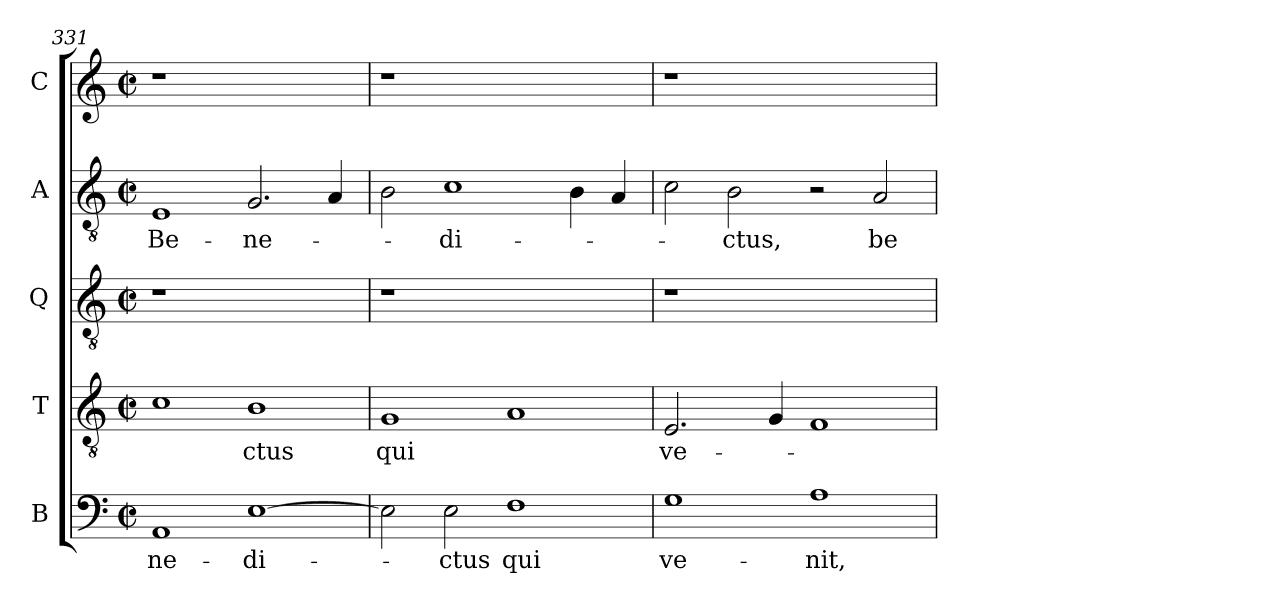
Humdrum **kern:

**kern	**text	**kern	**text	**kern	**kern	**text	**kern
*part5	*part5	*part4	*part4	*part3	*part2	*part2	*part1
*staff5	*staff5	*staff4	*staff4	*staff3	*staff2	*staff2	*staff1
*I"B	*	*I"T	*	*I"Q	*I"A	*	*I"C
*I'B	*	*I'T	*	*I'Q	*I'A	*	*I'C
*clefF4	*	*clefGv2	*	*clefGv2	*clefGv2	*	*clefG2
*M2/2	*	*M2/2	*	*M2/2	*M2/2	*	*M2/2
*met(c|)	*	*met(c|)	*	*met(c|)	*met(c|)	*	*met(c|)
=331	=331	=331	=331	=331	=331	=331	=331
!	!LO:LY:b:cj	!	!	!	!	!LO:LY:b:cj	!
1AA	-ne-	1c	.	1r	1E	Be-	1r
!	!LO:LY:b:cj	!	!LO:LY:b:cj	!	!	!LO:LY:b:cj	!
[>1E	-di-	1B	-ctus	1ryy	2.G/	-ne-	1ryy
.	.	.	.	.	4A/	.	.
=332	=332	=332	=332	=332	=332	=332	=332
!	!	!	!LO:LY:b:cj	!	!	!	!
2E\]	.	1G	qui	1r	2B\	.	1r
!	!LO:LY:b:cj	!	!	!	!	!LO:LY:b:cj	!
2E\	-ctus	.	.	.	1c	-di-	.
!	!LO:LY:b:cj	!	!	!	!	!	!
1F	qui	1A	.	1ryy	.	.	1ryy
.	.	.	.	.	4B\	.	.
.	.	.	.	.	4A/	.	.
=333	=333	=333	=333	=333	=333	=333	=333
!	!LO:LY:b:cj	!	!LO:LY:b:cj	!	!	!	!
1G	ve-	2.E/	ve-	1r	2c\	.	1r
!	!	!	!	!	!	!LO:LY:b:cj	!
.	.	.	.	.	2B\	-ctus,	.
.	.	4G/	.	.	.	.	.
!	!LO:LY:b:cj	!	!	!	!	!	!
1A	-nit,	1F	.	1ryy	2r	.	1ryy
!	!	!	!	!	!	!LO:LY:b:cj	!
.	.	.	.	.	2A/	be-	.
=	=	=	=	=	=	=	=
*-	*-	*-	*-	*-	*-	*-	*-
